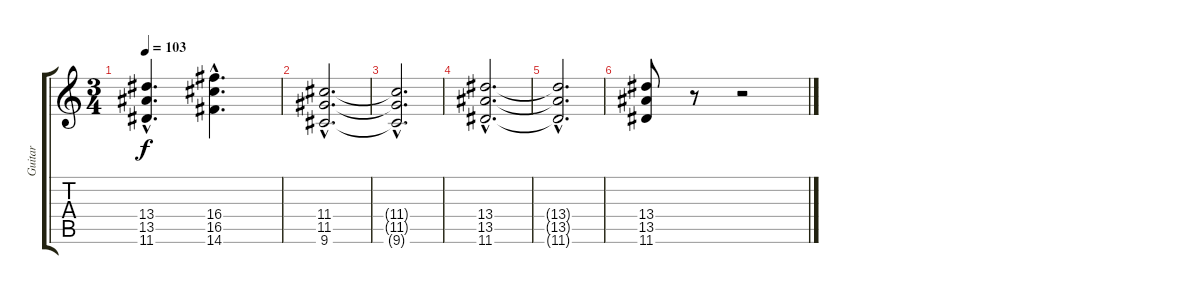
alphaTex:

\track ("Guitar" "Guitar") {instrument overdrivenguitar}
\staff {score tabs}
\tuning (E4 B3 G3 D3 A2 E2) {hide}
\ts (3 4)
\tempo 103
\clef g2
\ks c
(13.4{hac t} 13.5{hac t} 11.6{hac t}).4{d dy f} (16.4{hac} 16.5{hac} 14.6{hac}).4{d} |
(11.4{hac} 11.5{hac} 9.6{hac}).2{d} |
(11.4{hac t} 11.5{hac t} 9.6{hac t}).2{d} |
(13.4{hac} 13.5{hac} 11.6{hac}).2{d} |
(13.4{hac t} 13.5{hac t} 11.6{hac t}).2{d} |
(13.4 13.5 11.6).8 r.8 r.2
